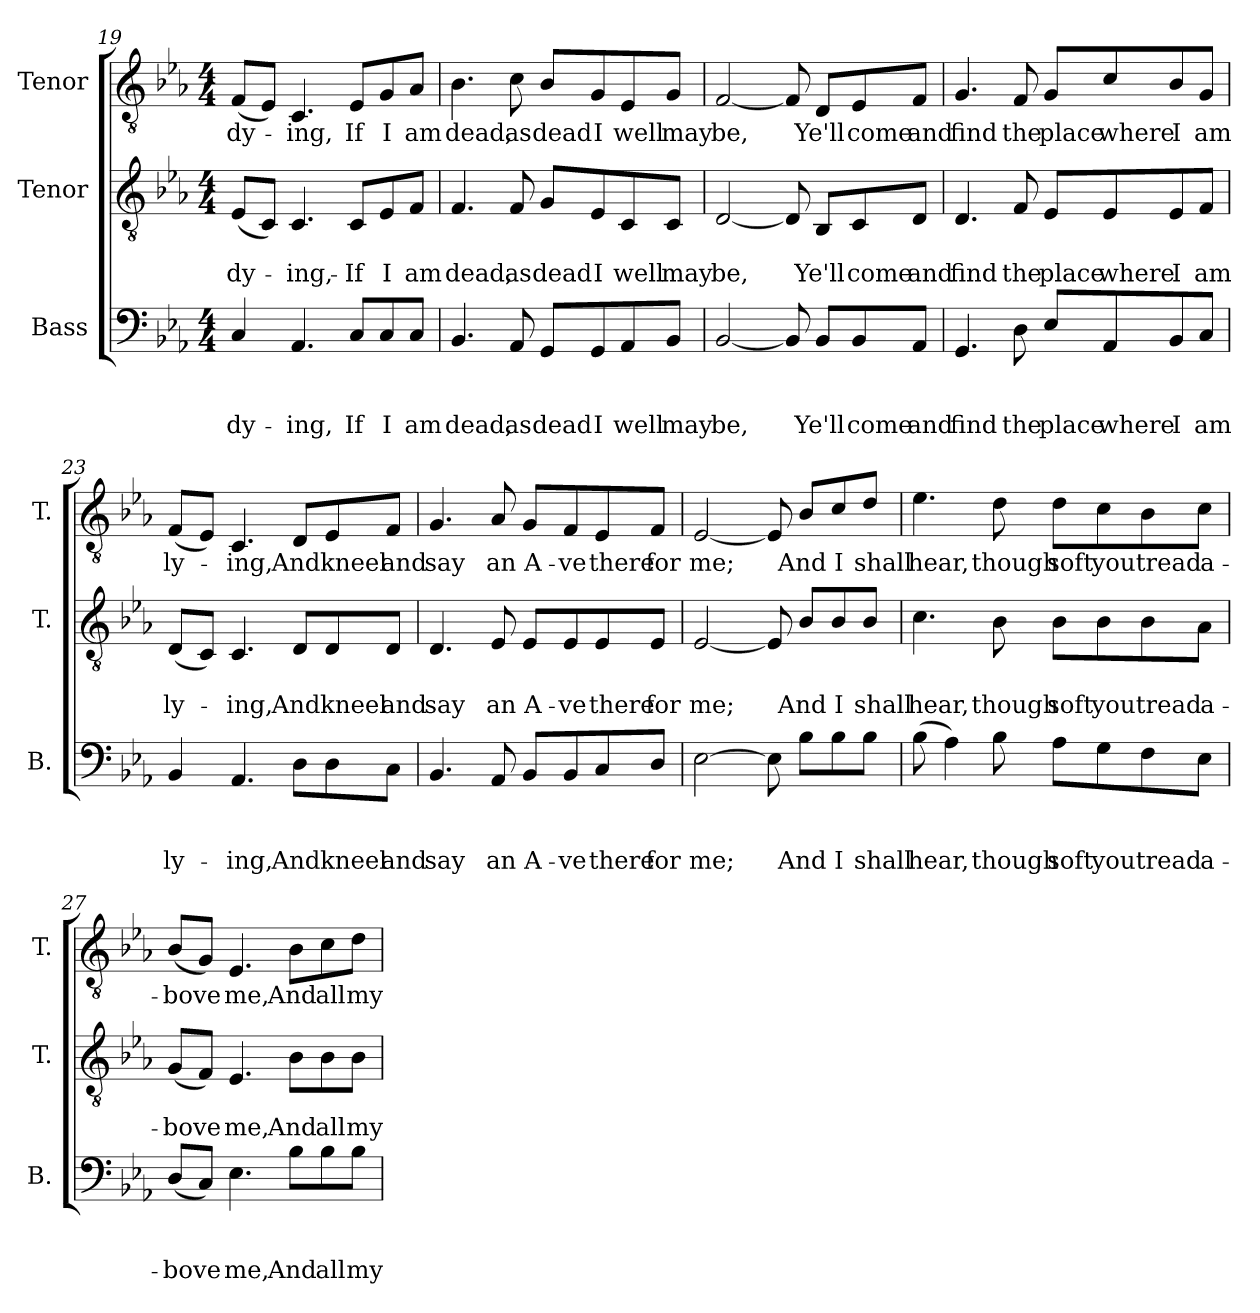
**kern	**text	**text	**text	**kern	**text	**text	**kern	**text
*part3	*part3	*part3	*part3	*part2	*part2	*part2	*part1	*part1
*staff3	*staff3	*staff3	*staff3	*staff2	*staff2	*staff2	*staff1	*staff1
*I"Bass	*	*	*	*I"Tenor	*	*	*I"Tenor	*
*I'B.	*	*	*	*I'T.	*	*	*I'T.	*
*clefF4	*	*	*	*clefGv2	*	*	*clefGv2	*
*k[b-e-a-]	*	*	*	*k[b-e-a-]	*	*	*k[b-e-a-]	*
*E-:	*	*	*	*E-:	*	*	*E-:	*
*M4/4	*	*	*	*M4/4	*	*	*M4/4	*
=19	=19	=19	=19	=19	=19	=19	=19	=19
!	!	!	!LO:LY:b	!	!	!LO:LY:b	!	!LO:LY:b
4C/	.	.	dy-	(<8E-/L	.	dy-	(<8F/L	dy-
.	.	.	.	8C/J)	.	.	8E-/J)	.
!	!	!	!LO:LY:b	!	!	!LO:LY:b	!	!LO:LY:b
4.AA-/	.	.	-ing,	4.C/	.	-ing,-	4.C/	-ing,
!	!	!	!LO:LY:b	!	!	!LO:LY:b	!	!LO:LY:b
8C/L	.	.	If	8C/L	.	-If	8E-/L	If
!	!	!	!LO:LY:b	!	!	!LO:LY:b	!	!LO:LY:b
8C/	.	.	I	8E-/	.	I	8G/	I
!	!	!	!LO:LY:b	!	!	!LO:LY:b	!	!LO:LY:b
8C/J	.	.	am	8F/J	.	am	8A-/J	am
!!LO:LB:g=z
=20	=20	=20	=20	=20	=20	=20	=20	=20
!	!	!	!LO:LY:b	!	!	!LO:LY:b	!	!LO:LY:b
4.BB-/	.	.	dead,	4.F/	.	dead,	4.B-\	dead,
!	!	!	!LO:LY:b	!	!	!LO:LY:b	!	!LO:LY:b
8AA-/	.	.	as	8F/	.	as	8c\	as
!	!	!	!LO:LY:b	!	!	!LO:LY:b	!	!LO:LY:b
8GG/L	.	.	dead	8G/L	.	dead	8B-/L	dead
!	!	!	!LO:LY:b	!	!	!LO:LY:b	!	!LO:LY:b
8GG/	.	.	I	8E-/	.	I	8G/	I
!	!	!	!LO:LY:b	!	!	!LO:LY:b	!	!LO:LY:b
8AA-/	.	.	well	8C/	.	well	8E-/	well
!	!	!	!LO:LY:b	!	!	!LO:LY:b	!	!LO:LY:b
8BB-/J	.	.	may	8C/J	.	may	8G/J	may
=21	=21	=21	=21	=21	=21	=21	=21	=21
!	!	!	!LO:LY:b	!	!	!LO:LY:b	!	!LO:LY:b
[<2BB-/	.	.	be,	[<2D/	.	be,	[<2F/	be,
8BB-/]	.	.	.	8D/]	.	.	8F/]	.
!	!	!	!LO:LY:b	!	!	!LO:LY:b	!	!LO:LY:b
8BB-/L	.	.	Ye'll	8BB-/L	.	Ye'll	8D/L	Ye'll
!	!	!	!LO:LY:b	!	!	!LO:LY:b	!	!LO:LY:b
8BB-/	.	.	come	8C/	.	come	8E-/	come
!	!	!	!LO:LY:b	!	!	!LO:LY:b	!	!LO:LY:b
8AA-/J	.	.	and	8D/J	.	and	8F/J	and
=22	=22	=22	=22	=22	=22	=22	=22	=22
!	!	!	!LO:LY:b	!	!	!LO:LY:b	!	!LO:LY:b
4.GG/	.	.	find	4.D/	.	find	4.G/	find
!	!	!	!LO:LY:b	!	!	!LO:LY:b	!	!LO:LY:b
8D\	.	.	the	8F/	.	the	8F/	the
!	!	!	!LO:LY:b	!	!	!LO:LY:b	!	!LO:LY:b
8E-/L	.	.	place	8E-/L	.	place	8G/L	place
!	!	!	!LO:LY:b	!	!	!LO:LY:b	!	!LO:LY:b
8AA-/	.	.	where	8E-/	.	where	8c/	where
!	!	!	!LO:LY:b	!	!	!LO:LY:b	!	!LO:LY:b
8BB-/	.	.	I	8E-/	.	I	8B-/	I
!	!	!	!LO:LY:b	!	!	!LO:LY:b	!	!LO:LY:b
8C/J	.	.	am	8F/J	.	am	8G/J	am
=23	=23	=23	=23	=23	=23	=23	=23	=23
!	!	!	!LO:LY:b	!	!	!LO:LY:b	!	!LO:LY:b
4BB-/	.	.	ly-	(<8D/L	.	ly-	(<8F/L	ly-
.	.	.	.	8C/J)	.	.	8E-/J)	.
!	!	!	!LO:LY:b	!	!	!LO:LY:b	!	!LO:LY:b
4.AA-/	.	.	-ing,	4.C/	.	-ing,	4.C/	-ing,
!	!	!	!LO:LY:b	!	!	!LO:LY:b	!	!LO:LY:b
8D\L	.	.	And	8D/L	.	And	8D/L	And
!	!	!	!LO:LY:b	!	!	!LO:LY:b	!	!LO:LY:b
8D\	.	.	kneel	8D/	.	kneel	8E-/	kneel
!	!	!	!LO:LY:b	!	!	!LO:LY:b	!	!LO:LY:b
8C\J	.	.	and	8D/J	.	and	8F/J	and
!!LO:LB:g=z
=24	=24	=24	=24	=24	=24	=24	=24	=24
!	!	!	!LO:LY:b	!	!	!LO:LY:b	!	!LO:LY:b
4.BB-/	.	.	say	4.D/	.	say	4.G/	say
!	!	!	!LO:LY:b	!	!	!LO:LY:b	!	!LO:LY:b
8AA-/	.	.	an	8E-/	.	an	8A-/	an
!	!	!	!LO:LY:b	!	!	!LO:LY:b	!	!LO:LY:b
8BB-/L	.	.	A-	8E-/L	.	A-	8G/L	A-
!	!	!	!LO:LY:b	!	!	!LO:LY:b	!	!LO:LY:b
8BB-/	.	.	-ve	8E-/	.	-ve	8F/	-ve
!	!	!	!LO:LY:b	!	!	!LO:LY:b	!	!LO:LY:b
8C/	.	.	there	8E-/	.	there	8E-/	there
!	!	!	!LO:LY:b	!	!	!LO:LY:b	!	!LO:LY:b
8D/J	.	.	for	8E-/J	.	for	8F/J	for
=25	=25	=25	=25	=25	=25	=25	=25	=25
!	!	!	!LO:LY:b	!	!	!LO:LY:b	!	!LO:LY:b
[>2E-\	.	.	me;	[<2E-/	.	me;	[<2E-/	me;
8E-\]	.	.	.	8E-/]	.	.	8E-/]	.
!	!	!	!LO:LY:b	!	!	!LO:LY:b	!	!LO:LY:b
8B-\L	.	.	And	8B-/L	.	And	8B-/L	And
!	!	!	!LO:LY:b	!	!	!LO:LY:b	!	!LO:LY:b
8B-\	.	.	I	8B-/	.	I	8c/	I
!	!	!	!LO:LY:b	!	!	!LO:LY:b	!	!LO:LY:b
8B-\J	.	.	shall	8B-/J	.	shall	8d/J	shall
=26	=26	=26	=26	=26	=26	=26	=26	=26
!	!	!	!LO:LY:b	!	!	!LO:LY:b	!	!LO:LY:b
(>8B-\	.	.	hear,	4.c\	.	hear,	4.e-\	hear,
4A-\)	.	.	.	.	.	.	.	.
!	!	!	!LO:LY:b	!	!	!LO:LY:b	!	!LO:LY:b
8B-\	.	.	though	8B-\	.	though	8d\	though
!	!	!	!LO:LY:b	!	!	!LO:LY:b	!	!LO:LY:b
8A-\L	.	.	soft	8B-\L	.	soft	8d\L	soft
!	!	!	!LO:LY:b	!	!	!LO:LY:b	!	!LO:LY:b
8G\	.	.	you	8B-\	.	you	8c\	you
!	!	!	!LO:LY:b	!	!	!LO:LY:b	!	!LO:LY:b
8F\	.	.	tread	8B-\	.	tread	8B-\	tread
!	!	!	!LO:LY:b	!	!	!LO:LY:b	!	!LO:LY:b
8E-\J	.	.	a-	8A-\J	.	a-	8c\J	a-
=27	=27	=27	=27	=27	=27	=27	=27	=27
!	!	!	!LO:LY:b	!	!	!LO:LY:b	!	!LO:LY:b
(<8D/L	.	.	-bove	(<8G/L	.	-bove	(<8B-/L	-bove
8C/J)	.	.	.	8F/J)	.	.	8G/J)	.
!	!	!	!LO:LY:b	!	!	!LO:LY:b	!	!LO:LY:b
4.E-\	.	.	me,	4.E-/	.	me,	4.E-/	me,
!	!	!	!LO:LY:b	!	!	!LO:LY:b	!	!LO:LY:b
8B-\L	.	.	And	8B-\L	.	And	8B-\L	And
!	!	!	!LO:LY:b	!	!	!LO:LY:b	!	!LO:LY:b
8B-\	.	.	all	8B-\	.	all	8c\	all
!	!	!	!LO:LY:b	!	!	!LO:LY:b	!	!LO:LY:b
8B-\J	.	.	my	8B-\J	.	my	8d\J	my
=	=	=	=	=	=	=	=	=
*-	*-	*-	*-	*-	*-	*-	*-	*-
